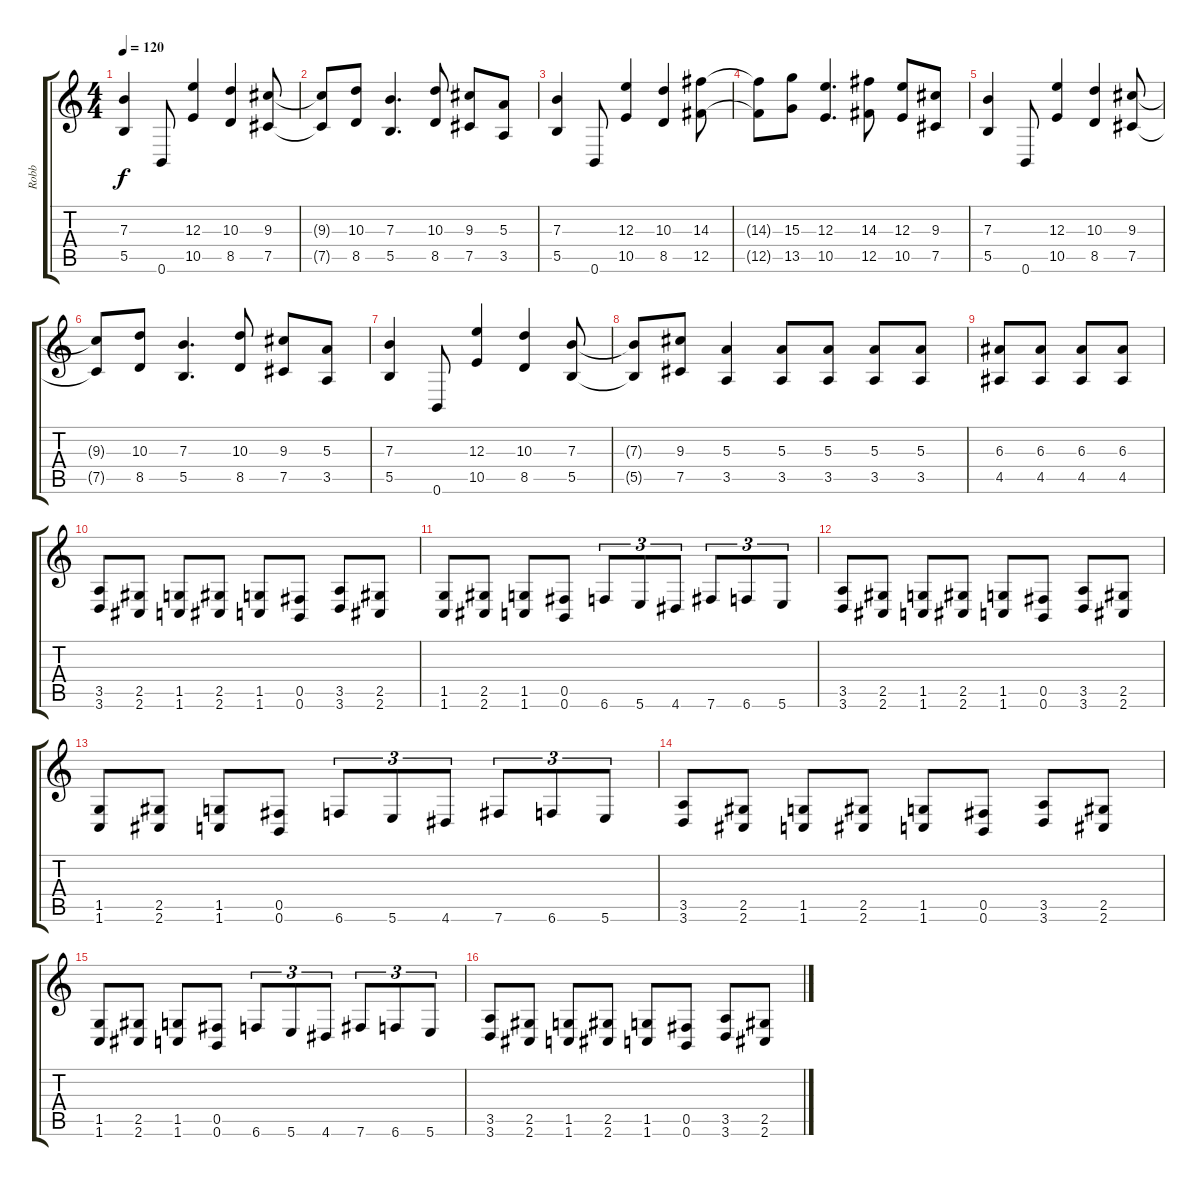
\track ("Robb " "Robb ") {instrument distortionguitar}
\staff {score tabs}
\tuning (Db4 Ab3 E3 B2 Gb2 B1) {hide}
\ts (4 4)
\tempo 120
\clef g2
\ks c
(7.3 5.5).4{dy f} 0.6.8 (12.3 10.5).4 (10.3 8.5).4 (9.3 7.5).8 |
(9.3{t} 7.5{t}).8 (10.3 8.5).8 (7.3 5.5).4{d} (10.3 8.5).8 (9.3 7.5).8 (5.3 3.5).8 |
(7.3 5.5).4 0.6.8 (12.3 10.5).4 (10.3 8.5).4 (14.3 12.5).8 |
(14.3{t} 12.5{t}).8 (15.3 13.5).8 (12.3 10.5).4{d} (14.3 12.5).8 (12.3 10.5).8 (9.3 7.5).8 |
(7.3 5.5).4 0.6.8 (12.3 10.5).4 (10.3 8.5).4 (9.3 7.5).8 |
(9.3{t} 7.5{t}).8 (10.3 8.5).8 (7.3 5.5).4{d} (10.3 8.5).8 (9.3 7.5).8 (5.3 3.5).8 |
(7.3 5.5).4 0.6.8 (12.3 10.5).4 (10.3 8.5).4 (7.3 5.5).8 |
(7.3{t} 5.5{t}).8 (9.3 7.5).8 (5.3 3.5).4 (5.3 3.5).8 (5.3 3.5).8 (5.3 3.5).8 (5.3 3.5).8 |
(6.3 4.5).8 (6.3 4.5).8 (6.3 4.5).8 (6.3 4.5).8 |
(3.5 3.6).8 (2.5 2.6).8 (1.5 1.6).8 (2.5 2.6).8 (1.5 1.6).8 (0.5 0.6).8 (3.5 3.6).8 (2.5 2.6).8 |
(1.5 1.6).8 (2.5 2.6).8 (1.5 1.6).8 (0.5 0.6).8 6.6.8{tu (3 2)} 5.6.8{tu (3 2)} 4.6.8{tu (3 2)} 7.6.8{tu (3 2)} 6.6.8{tu (3 2)} 5.6.8{tu (3 2)} |
(3.5 3.6).8 (2.5 2.6).8 (1.5 1.6).8 (2.5 2.6).8 (1.5 1.6).8 (0.5 0.6).8 (3.5 3.6).8 (2.5 2.6).8 |
(1.5 1.6).8 (2.5 2.6).8 (1.5 1.6).8 (0.5 0.6).8 6.6.8{tu (3 2)} 5.6.8{tu (3 2)} 4.6.8{tu (3 2)} 7.6.8{tu (3 2)} 6.6.8{tu (3 2)} 5.6.8{tu (3 2)} |
(3.5 3.6).8 (2.5 2.6).8 (1.5 1.6).8 (2.5 2.6).8 (1.5 1.6).8 (0.5 0.6).8 (3.5 3.6).8 (2.5 2.6).8 |
(1.5 1.6).8 (2.5 2.6).8 (1.5 1.6).8 (0.5 0.6).8 6.6.8{tu (3 2)} 5.6.8{tu (3 2)} 4.6.8{tu (3 2)} 7.6.8{tu (3 2)} 6.6.8{tu (3 2)} 5.6.8{tu (3 2)} |
(3.5 3.6).8 (2.5 2.6).8 (1.5 1.6).8 (2.5 2.6).8 (1.5 1.6).8 (0.5 0.6).8 (3.5 3.6).8 (2.5 2.6).8
